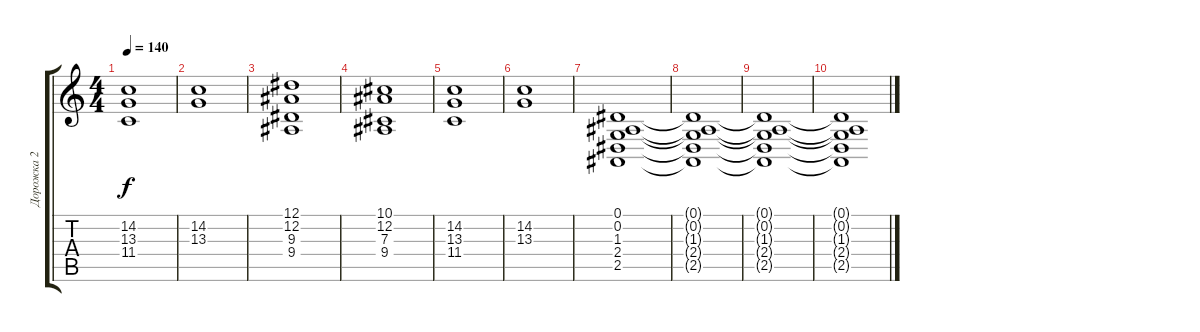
\track ("Дорожка 2" "Дорожка 2") {instrument stringensemble2}
\staff {score tabs}
\tuning (Eb4 Bb3 Gb3 Db3 Ab2 Eb2) {hide}
\ts (4 4)
\tempo 140
\clef g2
\ks c
(14.2 13.3 11.4).1{dy f} |
(14.2 13.3).1 |
(12.1 12.2 9.3 9.4).1 |
(10.1 12.2 7.3 9.4).1 |
(14.2 13.3 11.4).1 |
(14.2 13.3).1 |
(0.1 0.2 1.3 2.4 2.5).1 |
(0.1{t} 0.2{t} 1.3{t} 2.4{t} 2.5{t}).1 |
(0.1{t} 0.2{t} 1.3{t} 2.4{t} 2.5{t}).1 |
(0.1{t} 0.2{t} 1.3{t} 2.4{t} 2.5{t}).1
